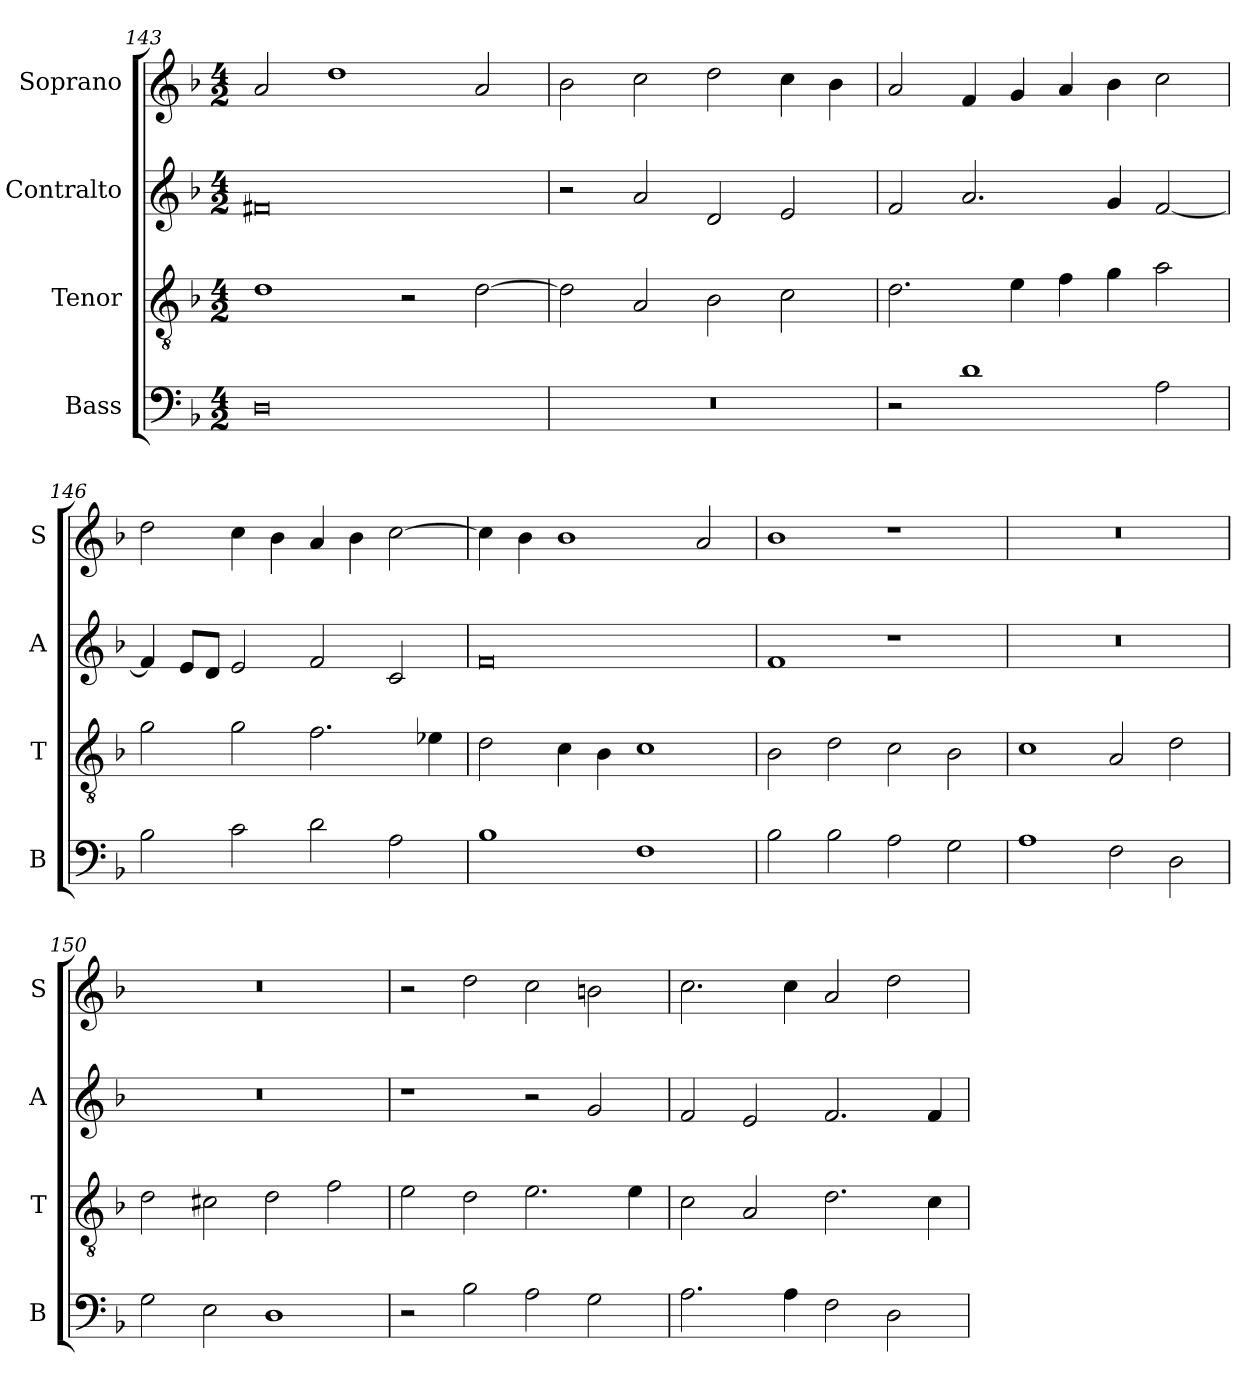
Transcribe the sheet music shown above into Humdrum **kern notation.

**kern	**kern	**kern	**kern
*part4	*part3	*part2	*part1
*staff4	*staff3	*staff2	*staff1
*I"Bass	*I"Tenor	*I"Contralto	*I"Soprano
*I'B	*I'T	*I'A	*I'S
*clefF4	*clefGv2	*clefG2	*clefG2
*k[b-]	*k[b-]	*k[b-]	*k[b-]
*G:dor	*G:dor	*G:dor	*G:dor
*M4/2	*M4/2	*M4/2	*M4/2
=143	=143	=143	=143
0D	1d	0f#X	2a
.	.	.	1dd
.	2r	.	.
.	[2d	.	2a
=144	=144	=144	=144
0r	2d]	2r	2b-
.	2A	2a	2cc
.	2B-	2d	2dd
.	2c	2e	4cc
.	.	.	4b-
=145	=145	=145	=145
2r	2.d	2f	2a
1d	.	2.a	4f
.	4e	.	4g
.	4f	.	4a
.	4g	4g	4b-
2A	2a	[2f	2cc
=146	=146	=146	=146
2B-	2g	4f]	2dd
.	.	8e/L	.
.	.	8d/J	.
2c	2g	2e	4cc
.	.	.	4b-
2d	2.f	2f	4a
.	.	.	4b-
2A	.	2c	[2cc
.	4e-X	.	.
=147	=147	=147	=147
1B-	2d	0f	4cc]
.	.	.	4b-
.	4c	.	1b-
.	4B-	.	.
1F	1c	.	.
.	.	.	2a
=148	=148	=148	=148
2B-	2B-	1f	1b-
2B-	2d	.	.
2A	2c	1r	1r
2G	2B-	.	.
=149	=149	=149	=149
1A	1c	0r	0r
2F	2A	.	.
2D	2d	.	.
=150	=150	=150	=150
2G	2d	0r	0r
2E	2c#X	.	.
1D	2d	.	.
.	2f	.	.
=151	=151	=151	=151
2r	2e	1r	2r
2B-	2d	.	2dd
2A	2.e	2r	2cc
2G	.	2g	2bn
.	4e	.	.
=152	=152	=152	=152
2.A	2c	2f	2.cc
.	2A	2e	.
4A	.	.	4cc
2F	2.d	2.f	2a
2D	.	.	2dd
.	4c	4f	.
=	=	=	=
*-	*-	*-	*-
